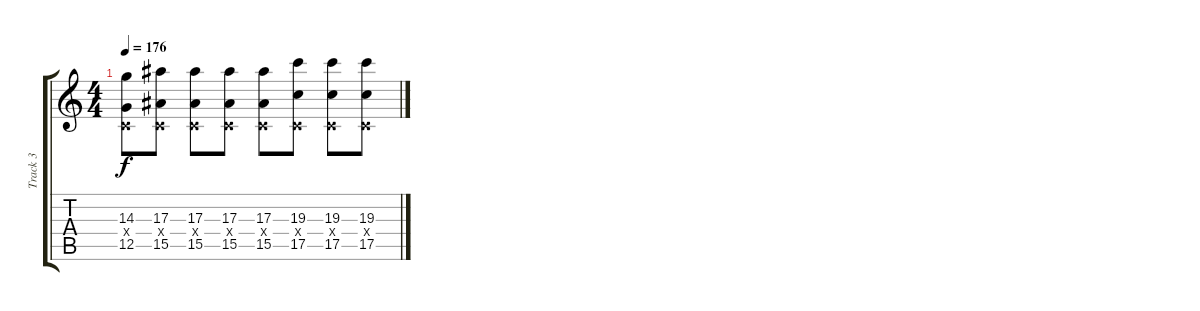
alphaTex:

\track ("Track 3" "Track 3") {instrument distortionguitar}
\staff {score tabs}
\tuning (D4 A3 F3 C3 G2 C2) {hide}
\ts (4 4)
\tempo 176
\clef g2
\ks c
(14.3 0.4{x} 12.5).8{dy f} (17.3 0.4{x} 15.5).8 (17.3 0.4{x} 15.5).8 (17.3 0.4{x} 15.5).8 (17.3 0.4{x} 15.5).8 (19.3 0.4{x} 17.5).8 (19.3 0.4{x} 17.5).8 (19.3 0.4{x} 17.5).8
